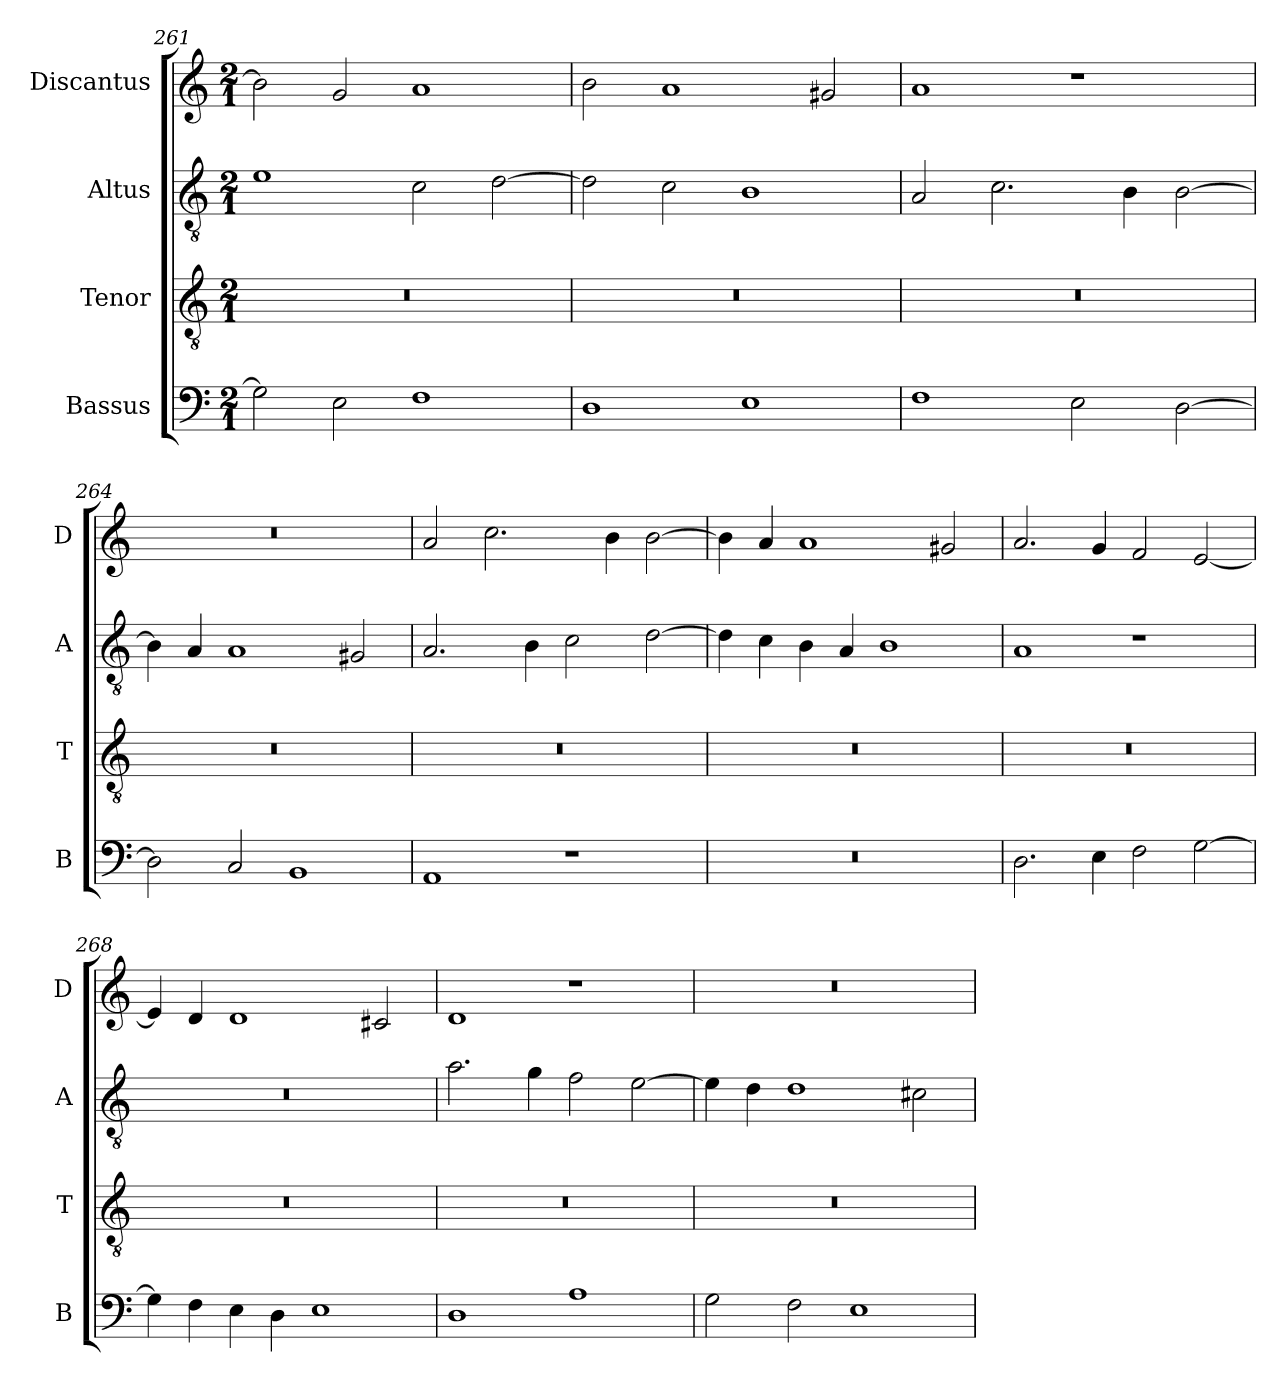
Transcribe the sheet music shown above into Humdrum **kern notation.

**kern	**kern	**kern	**kern
*part4	*part3	*part2	*part1
*staff4	*staff3	*staff2	*staff1
*I"Bassus	*I"Tenor	*I"Altus	*I"Discantus
*I'B	*I'T	*I'A	*I'D
*clefF4	*clefGv2	*clefGv2	*clefG2
*k[]	*k[]	*k[]	*k[]
*M2/1	*M2/1	*M2/1	*M2/1
=261	=261	=261	=261
2G\]	0r	1e	2b\]
2E\	.	.	2g/
1F	.	2c\	1a
.	.	[2d\	.
=262	=262	=262	=262
1D	0r	2d\]	2b\
.	.	2c\	1a
1E	.	1B	.
.	.	.	2g#X/
=263	=263	=263	=263
1F	0r	2A/	1a
.	.	2.c\	.
2E\	.	.	1r
.	.	4B\	.
[2D\	.	[2B\	.
=264	=264	=264	=264
2D\]	0r	4B\]	0r
.	.	4A/	.
2C/	.	1A	.
1BB	.	.	.
.	.	2G#X/	.
=265	=265	=265	=265
1AA	0r	2.A/	2a/
.	.	.	2.cc\
.	.	4B\	.
1r	.	2c\	.
.	.	.	4b\
.	.	[2d\	[2b\
=266	=266	=266	=266
0r	0r	4d\]	4b\]
.	.	4c\	4a/
.	.	4B\	1a
.	.	4A/	.
.	.	1B	.
.	.	.	2g#X/
=267	=267	=267	=267
2.D\	0r	1A	2.a/
4E\	.	.	4g/
2F\	.	1r	2f/
[2G\	.	.	[2e/
=268	=268	=268	=268
4G\]	0r	0r	4e/]
4F\	.	.	4d/
4E\	.	.	1d
4D\	.	.	.
1E	.	.	.
.	.	.	2c#X/
=269	=269	=269	=269
1D	0r	2.a\	1d
.	.	4g\	.
1A	.	2f\	1r
.	.	[2e\	.
=270	=270	=270	=270
2G\	0r	4e\]	0r
.	.	4d\	.
2F\	.	1d	.
1E	.	.	.
.	.	2c#X\	.
=	=	=	=
*-	*-	*-	*-
